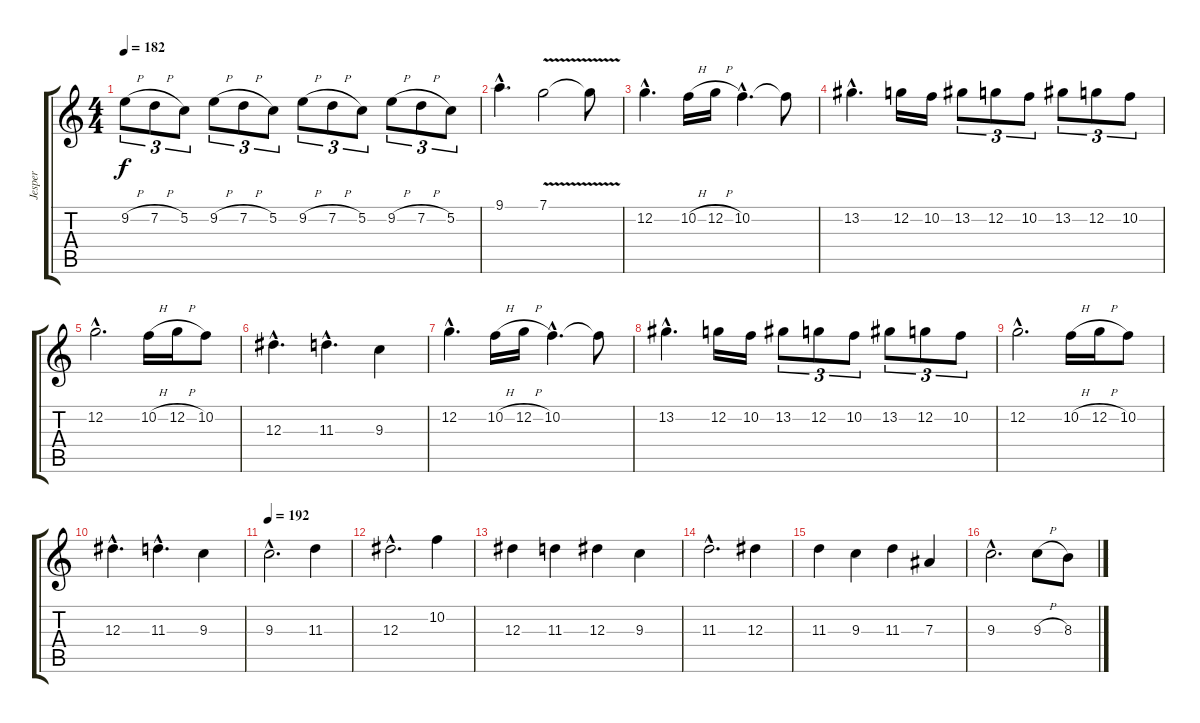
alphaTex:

\track ("Jesper" "Jesper") {instrument distortionguitar}
\staff {score tabs}
\tuning (C4 G3 Eb3 Bb2 F2 C2) {hide}
\ts (4 4)
\tempo 182
\clef g2
\ks c
9.2{h}.8{tu (3 2) dy f} 7.2{h}.8{tu (3 2)} 5.2.8{tu (3 2)} 9.2{h}.8{tu (3 2)} 7.2{h}.8{tu (3 2)} 5.2.8{tu (3 2)} 9.2{h}.8{tu (3 2)} 7.2{h}.8{tu (3 2)} 5.2.8{tu (3 2)} 9.2{h}.8{tu (3 2)} 7.2{h}.8{tu (3 2)} 5.2.8{tu (3 2)} |
9.1{hac}.4{d} 7.1{v}.2 7.1{t}.8 |
12.2{hac}.4{d} 10.2{h}.16 12.2{h}.16 10.2{hac}.4{d} 10.2{t}.8 |
13.2{hac}.4{d} 12.2.16 10.2.16 13.2.8{tu (3 2)} 12.2.8{tu (3 2)} 10.2.8{tu (3 2)} 13.2.8{tu (3 2)} 12.2.8{tu (3 2)} 10.2.8{tu (3 2)} |
12.2{hac}.2{d} 10.2{h}.16 12.2{h}.16 10.2.8 |
12.3{hac}.4{d} 11.3{hac}.4{d} 9.3.4 |
12.2{hac}.4{d} 10.2{h}.16 12.2{h}.16 10.2{hac}.4{d} 10.2{t}.8 |
13.2{hac}.4{d} 12.2.16 10.2.16 13.2.8{tu (3 2)} 12.2.8{tu (3 2)} 10.2.8{tu (3 2)} 13.2.8{tu (3 2)} 12.2.8{tu (3 2)} 10.2.8{tu (3 2)} |
12.2{hac}.2{d} 10.2{h}.16 12.2{h}.16 10.2.8 |
12.3{hac}.4{d} 11.3{hac}.4{d} 9.3.4 |
\tempo 192
9.3{hac}.2{d} 11.3.4 |
12.3{hac}.2{d} 10.2.4 |
12.3.4 11.3.4 12.3.4 9.3.4 |
11.3{hac}.2{d} 12.3.4 |
11.3.4 9.3.4 11.3.4 7.3.4 |
9.3{hac}.2{d} 9.3{h}.8 8.3.8
